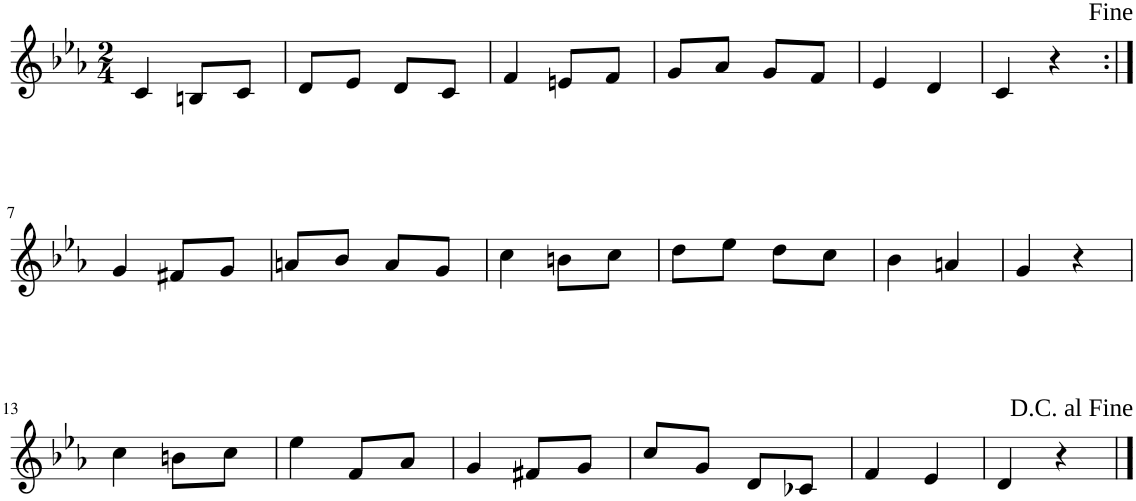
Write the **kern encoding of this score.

**kern
*part1
*staff1
*I"Voice
*clefG2
*k[b-e-a-]
*M2/4
=1
4c/
8Bn/L
8c/J
=2
8d/L
8e-/J
8d/L
8c/J
=3
4f/
8en/L
8f/J
=4
8g/L
8a-/J
8g/L
8f/J
=5
4e-/
4d/
=6
4c/
4r
!LO:TX:a:t=<font face="Times New Roman"/>Fine
!!LO:LB:g=z
=7:|!
4g/
8f#X/L
8g/J
=8
8an/L
8b-/J
8a/L
8g/J
=9
4cc\
8bn\L
8cc\J
=10
8dd\L
8ee-\J
8dd\L
8cc\J
=11
4b-\
4an/
=12
4g/
4r
!!LO:LB:g=z
=13
4cc\
8bn\L
8cc\J
=14
4ee-\
8f/L
8a-/J
=15
4g/
8f#X/L
8g/J
=16
8cc/L
8g/J
8d/L
8c-X/J
=17
4f/
4e-/
=18
4d/
4r
!LO:TX:a:t=<font face="Times New Roman"/>D.C. al Fine
==
*-
